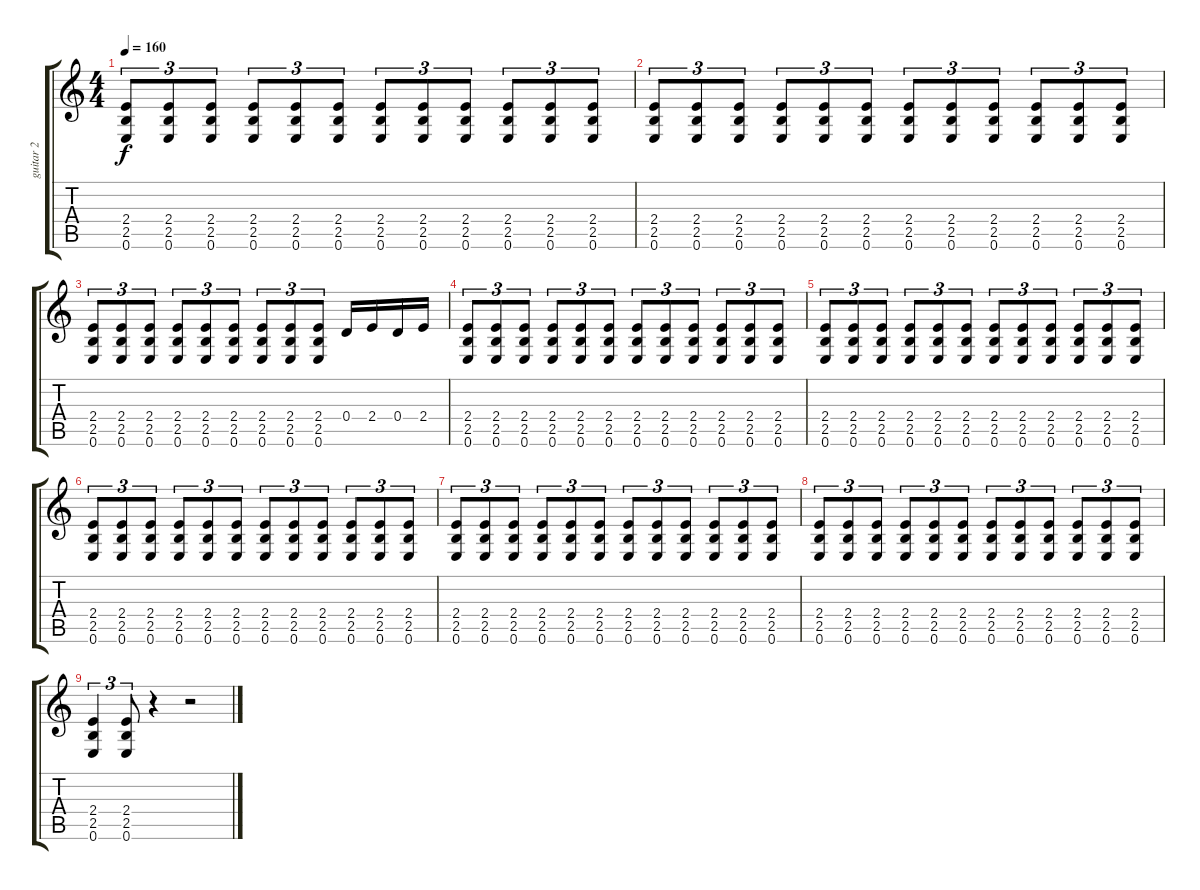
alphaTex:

\track ("guitar 2" "guitar 2") {instrument distortionguitar}
\staff {score tabs}
\tuning (E4 B3 G3 D3 A2 E2) {hide}
\ts (4 4)
\tempo 160
\clef g2
\ks c
(2.4 2.5 0.6).8{tu (3 2) dy f} (2.4 2.5 0.6).8{tu (3 2)} (2.4 2.5 0.6).8{tu (3 2)} (2.4 2.5 0.6).8{tu (3 2)} (2.4 2.5 0.6).8{tu (3 2)} (2.4 2.5 0.6).8{tu (3 2)} (2.4 2.5 0.6).8{tu (3 2)} (2.4 2.5 0.6).8{tu (3 2)} (2.4 2.5 0.6).8{tu (3 2)} (2.4 2.5 0.6).8{tu (3 2)} (2.4 2.5 0.6).8{tu (3 2)} (2.4 2.5 0.6).8{tu (3 2)} |
(2.4 2.5 0.6).8{tu (3 2)} (2.4 2.5 0.6).8{tu (3 2)} (2.4 2.5 0.6).8{tu (3 2)} (2.4 2.5 0.6).8{tu (3 2)} (2.4 2.5 0.6).8{tu (3 2)} (2.4 2.5 0.6).8{tu (3 2)} (2.4 2.5 0.6).8{tu (3 2)} (2.4 2.5 0.6).8{tu (3 2)} (2.4 2.5 0.6).8{tu (3 2)} (2.4 2.5 0.6).8{tu (3 2)} (2.4 2.5 0.6).8{tu (3 2)} (2.4 2.5 0.6).8{tu (3 2)} |
(2.4 2.5 0.6).8{tu (3 2)} (2.4 2.5 0.6).8{tu (3 2)} (2.4 2.5 0.6).8{tu (3 2)} (2.4 2.5 0.6).8{tu (3 2)} (2.4 2.5 0.6).8{tu (3 2)} (2.4 2.5 0.6).8{tu (3 2)} (2.4 2.5 0.6).8{tu (3 2)} (2.4 2.5 0.6).8{tu (3 2)} (2.4 2.5 0.6).8{tu (3 2)} 0.4.16 2.4.16 0.4.16 2.4.16 |
(2.4 2.5 0.6).8{tu (3 2)} (2.4 2.5 0.6).8{tu (3 2)} (2.4 2.5 0.6).8{tu (3 2)} (2.4 2.5 0.6).8{tu (3 2)} (2.4 2.5 0.6).8{tu (3 2)} (2.4 2.5 0.6).8{tu (3 2)} (2.4 2.5 0.6).8{tu (3 2)} (2.4 2.5 0.6).8{tu (3 2)} (2.4 2.5 0.6).8{tu (3 2)} (2.4 2.5 0.6).8{tu (3 2)} (2.4 2.5 0.6).8{tu (3 2)} (2.4 2.5 0.6).8{tu (3 2)} |
(2.4 2.5 0.6).8{tu (3 2)} (2.4 2.5 0.6).8{tu (3 2)} (2.4 2.5 0.6).8{tu (3 2)} (2.4 2.5 0.6).8{tu (3 2)} (2.4 2.5 0.6).8{tu (3 2)} (2.4 2.5 0.6).8{tu (3 2)} (2.4 2.5 0.6).8{tu (3 2)} (2.4 2.5 0.6).8{tu (3 2)} (2.4 2.5 0.6).8{tu (3 2)} (2.4 2.5 0.6).8{tu (3 2)} (2.4 2.5 0.6).8{tu (3 2)} (2.4 2.5 0.6).8{tu (3 2)} |
(2.4 2.5 0.6).8{tu (3 2)} (2.4 2.5 0.6).8{tu (3 2)} (2.4 2.5 0.6).8{tu (3 2)} (2.4 2.5 0.6).8{tu (3 2)} (2.4 2.5 0.6).8{tu (3 2)} (2.4 2.5 0.6).8{tu (3 2)} (2.4 2.5 0.6).8{tu (3 2)} (2.4 2.5 0.6).8{tu (3 2)} (2.4 2.5 0.6).8{tu (3 2)} (2.4 2.5 0.6).8{tu (3 2)} (2.4 2.5 0.6).8{tu (3 2)} (2.4 2.5 0.6).8{tu (3 2)} |
(2.4 2.5 0.6).8{tu (3 2)} (2.4 2.5 0.6).8{tu (3 2)} (2.4 2.5 0.6).8{tu (3 2)} (2.4 2.5 0.6).8{tu (3 2)} (2.4 2.5 0.6).8{tu (3 2)} (2.4 2.5 0.6).8{tu (3 2)} (2.4 2.5 0.6).8{tu (3 2)} (2.4 2.5 0.6).8{tu (3 2)} (2.4 2.5 0.6).8{tu (3 2)} (2.4 2.5 0.6).8{tu (3 2)} (2.4 2.5 0.6).8{tu (3 2)} (2.4 2.5 0.6).8{tu (3 2)} |
(2.4 2.5 0.6).8{tu (3 2)} (2.4 2.5 0.6).8{tu (3 2)} (2.4 2.5 0.6).8{tu (3 2)} (2.4 2.5 0.6).8{tu (3 2)} (2.4 2.5 0.6).8{tu (3 2)} (2.4 2.5 0.6).8{tu (3 2)} (2.4 2.5 0.6).8{tu (3 2)} (2.4 2.5 0.6).8{tu (3 2)} (2.4 2.5 0.6).8{tu (3 2)} (2.4 2.5 0.6).8{tu (3 2)} (2.4 2.5 0.6).8{tu (3 2)} (2.4 2.5 0.6).8{tu (3 2)} |
(2.4 2.5 0.6).4{tu (3 2)} (2.4 2.5 0.6).8{tu (3 2)} r.4 r.2
